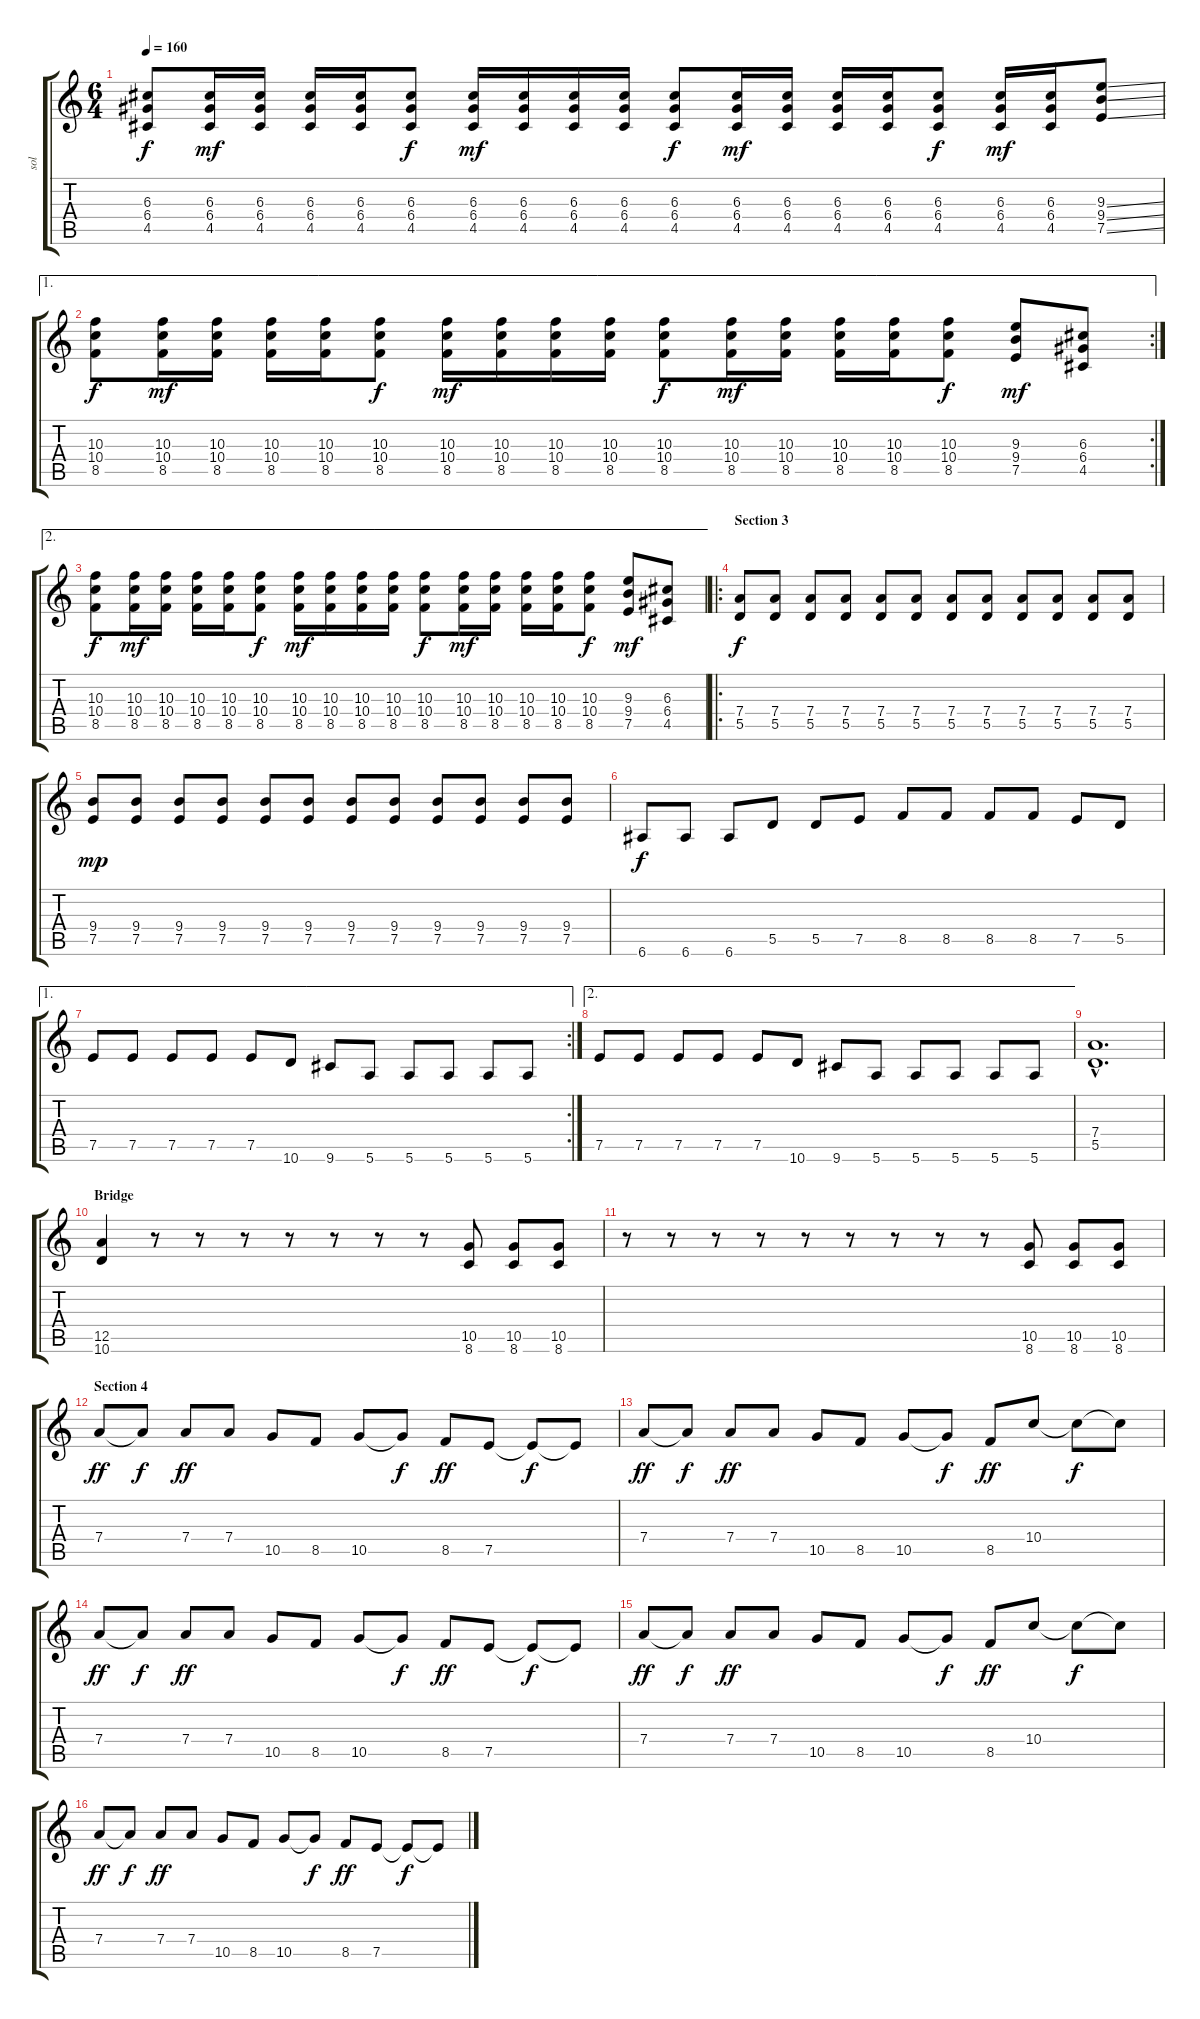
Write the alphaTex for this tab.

\track ("sol" "sol") {instrument distortionguitar}
\staff {score tabs}
\tuning (E4 B3 G3 D3 A2 E2) {hide}
\ts (6 4)
\tempo 160
\clef g2
\ks c
(6.3 6.4 4.5).8{dy f} (6.3 6.4 4.5).16{dy mf} (6.3 6.4 4.5).16 (6.3 6.4 4.5).16 (6.3 6.4 4.5).16 (6.3 6.4 4.5).8{dy f} (6.3 6.4 4.5).16{dy mf} (6.3 6.4 4.5).16 (6.3 6.4 4.5).16 (6.3 6.4 4.5).16 (6.3 6.4 4.5).8{dy f} (6.3 6.4 4.5).16{dy mf} (6.3 6.4 4.5).16 (6.3 6.4 4.5).16 (6.3 6.4 4.5).16 (6.3 6.4 4.5).8{dy f} (6.3 6.4 4.5).16{dy mf} (6.3 6.4 4.5).16 (9.3{ss} 9.4{ss} 7.5{ss}).8 |
\ae 1
\rc 2
(10.3 10.4 8.5).8{dy f} (10.3 10.4 8.5).16{dy mf} (10.3 10.4 8.5).16 (10.3 10.4 8.5).16 (10.3 10.4 8.5).16 (10.3 10.4 8.5).8{dy f} (10.3 10.4 8.5).16{dy mf} (10.3 10.4 8.5).16 (10.3 10.4 8.5).16 (10.3 10.4 8.5).16 (10.3 10.4 8.5).8{dy f} (10.3 10.4 8.5).16{dy mf} (10.3 10.4 8.5).16 (10.3 10.4 8.5).16 (10.3 10.4 8.5).16 (10.3 10.4 8.5).8{dy f} (9.3 9.4 7.5).8{dy mf} (6.3 6.4 4.5).8 |
\ae 2
(10.3 10.4 8.5).8{dy f} (10.3 10.4 8.5).16{dy mf} (10.3 10.4 8.5).16 (10.3 10.4 8.5).16 (10.3 10.4 8.5).16 (10.3 10.4 8.5).8{dy f} (10.3 10.4 8.5).16{dy mf} (10.3 10.4 8.5).16 (10.3 10.4 8.5).16 (10.3 10.4 8.5).16 (10.3 10.4 8.5).8{dy f} (10.3 10.4 8.5).16{dy mf} (10.3 10.4 8.5).16 (10.3 10.4 8.5).16 (10.3 10.4 8.5).16 (10.3 10.4 8.5).8{dy f} (9.3 9.4 7.5).8{dy mf} (6.3 6.4 4.5).8 |
\ro
\section ("" "Section 3")
(7.4 5.5).8{dy f volume 13} (7.4 5.5).8 (7.4 5.5).8 (7.4 5.5).8 (7.4 5.5).8 (7.4 5.5).8 (7.4 5.5).8 (7.4 5.5).8 (7.4 5.5).8 (7.4 5.5).8 (7.4 5.5).8 (7.4 5.5).8 |
(9.4 7.5).8{dy mp} (9.4 7.5).8 (9.4 7.5).8 (9.4 7.5).8 (9.4 7.5).8 (9.4 7.5).8 (9.4 7.5).8 (9.4 7.5).8 (9.4 7.5).8 (9.4 7.5).8 (9.4 7.5).8 (9.4 7.5).8 |
6.6.8{dy f} 6.6.8 6.6.8 5.5.8 5.5.8 7.5.8 8.5.8 8.5.8 8.5.8 8.5.8 7.5.8 5.5.8 |
\ae 1
\rc 2
7.5.8 7.5.8 7.5.8 7.5.8 7.5.8 10.6.8 9.6.8 5.6.8 5.6.8 5.6.8 5.6.8 5.6.8 |
\ae 2
7.5.8 7.5.8 7.5.8 7.5.8 7.5.8 10.6.8 9.6.8 5.6.8 5.6.8 5.6.8 5.6.8 5.6.8 |
(7.4{hac} 5.5{hac}).1{d} |
\section ("" "Bridge")
(12.5 10.6).4 r.8 r.8 r.8 r.8 r.8 r.8 r.8 (10.5 8.6).8 (10.5 8.6).8 (10.5 8.6).8 |
r.8 r.8 r.8 r.8 r.8 r.8 r.8 r.8 r.8 (10.5 8.6).8 (10.5 8.6).8 (10.5 8.6).8 |
\section ("" "Section 4")
7.4.8{dy ff} 7.4{t}.8{dy f} 7.4.8{dy ff} 7.4.8 10.5.8 8.5.8 10.5.8 10.5{t}.8{dy f} 8.5.8{dy ff} 7.5.8 7.5{t}.8{dy f} 7.5{t}.8 |
7.4.8{dy ff} 7.4{t}.8{dy f} 7.4.8{dy ff} 7.4.8 10.5.8 8.5.8 10.5.8 10.5{t}.8{dy f} 8.5.8{dy ff} 10.4.8 10.4{t}.8{dy f} 10.4{t}.8 |
7.4.8{dy ff} 7.4{t}.8{dy f} 7.4.8{dy ff} 7.4.8 10.5.8 8.5.8 10.5.8 10.5{t}.8{dy f} 8.5.8{dy ff} 7.5.8 7.5{t}.8{dy f} 7.5{t}.8 |
7.4.8{dy ff} 7.4{t}.8{dy f} 7.4.8{dy ff} 7.4.8 10.5.8 8.5.8 10.5.8 10.5{t}.8{dy f} 8.5.8{dy ff} 10.4.8 10.4{t}.8{dy f} 10.4{t}.8 |
7.4.8{dy ff} 7.4{t}.8{dy f} 7.4.8{dy ff} 7.4.8 10.5.8 8.5.8 10.5.8 10.5{t}.8{dy f} 8.5.8{dy ff} 7.5.8 7.5{t}.8{dy f} 7.5{t}.8
